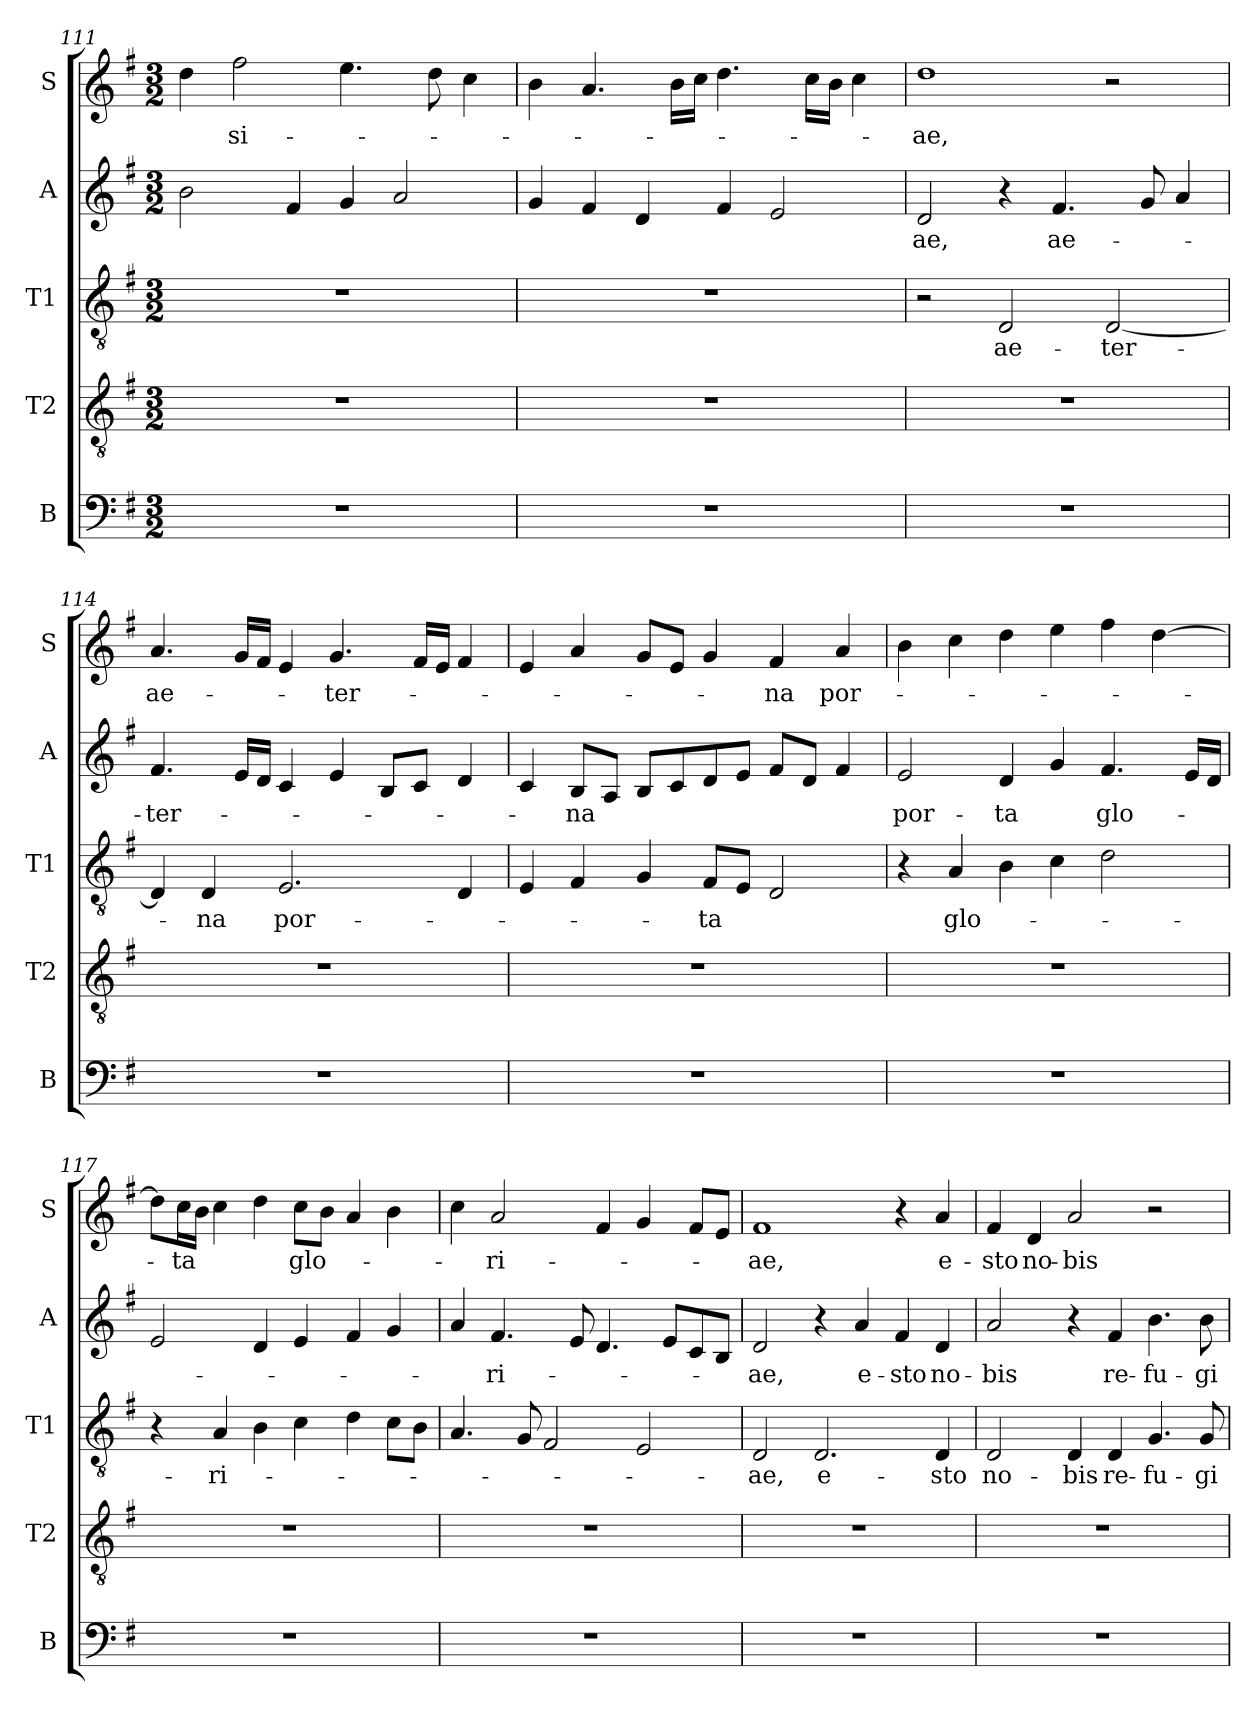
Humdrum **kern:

**kern	**kern	**kern	**text	**kern	**text	**kern	**text
*part5	*part4	*part3	*part3	*part2	*part2	*part1	*part1
*staff5	*staff4	*staff3	*staff3	*staff2	*staff2	*staff1	*staff1
*I"B	*I"T2	*I"T1	*	*I"A	*	*I"S	*
*I'B	*I'T2	*I'T1	*	*I'A	*	*I'S	*
*clefF4	*clefGv2	*clefGv2	*	*clefG2	*	*clefG2	*
*k[f#]	*k[f#]	*k[f#]	*	*k[f#]	*	*k[f#]	*
*M3/2	*M3/2	*M3/2	*	*M3/2	*	*M3/2	*
=111	=111	=111	=111	=111	=111	=111	=111
1.r	1.r	1.r	.	2b\	.	4dd\	.
!	!	!	!	!	!	!	!LO:LY:b
.	.	.	.	.	.	2ff#\	-si-
.	.	.	.	4f#/	.	.	.
.	.	.	.	4g/	.	4.ee\	.
.	.	.	.	2a/	.	.	.
.	.	.	.	.	.	8dd\	.
.	.	.	.	.	.	4cc\	.
=112	=112	=112	=112	=112	=112	=112	=112
1.r	1.r	1.r	.	4g/	.	4b\	.
.	.	.	.	4f#/	.	4.a/	.
.	.	.	.	4d/	.	.	.
.	.	.	.	.	.	16b\LL	.
.	.	.	.	.	.	16cc\JJ	.
.	.	.	.	4f#/	.	4.dd\	.
.	.	.	.	2e/	.	.	.
.	.	.	.	.	.	16cc\LL	.
.	.	.	.	.	.	16b\JJ	.
.	.	.	.	.	.	4cc\	.
!!LO:PB:g=z
=113	=113	=113	=113	=113	=113	=113	=113
!	!	!	!	!	!LO:LY:b	!	!LO:LY:b
1.r	1.r	2r	.	2d/	-ae,	1dd	-ae,
!	!	!	!LO:LY:b	!	!	!	!
.	.	2D/	ae-	4r	.	.	.
!	!	!	!	!	!LO:LY:b	!	!
.	.	.	.	4.f#/	ae-	.	.
!	!	!	!LO:LY:b	!	!	!	!
.	.	[2D/	-ter-	.	.	2r	.
.	.	.	.	8g/	.	.	.
.	.	.	.	4a/	.	.	.
=114	=114	=114	=114	=114	=114	=114	=114
!	!	!	!	!	!LO:LY:b	!	!LO:LY:b
1.r	1.r	4D/]	.	4.f#/	-ter-	4.a/	ae-
!	!	!	!LO:LY:b	!	!	!	!
.	.	4D/	-na	.	.	.	.
.	.	.	.	16e/LL	.	16g/LL	.
.	.	.	.	16d/JJ	.	16f#/JJ	.
!	!	!	!LO:LY:b	!	!	!	!
.	.	2.E/	por-	4c/	.	4e/	.
!	!	!	!	!	!	!	!LO:LY:b
.	.	.	.	4e/	.	4.g/	-ter-
.	.	.	.	8B/L	.	.	.
.	.	.	.	8c/J	.	16f#/LL	.
.	.	.	.	.	.	16e/JJ	.
.	.	4D/	.	4d/	.	4f#/	.
=115	=115	=115	=115	=115	=115	=115	=115
1.r	1.r	4E/	.	4c/	.	4e/	.
!	!	!	!	!	!LO:LY:b	!	!
.	.	4F#/	.	8B/L	-na	4a/	.
.	.	.	.	8A/J	.	.	.
.	.	4G/	.	8B/L	.	8g/L	.
.	.	.	.	8c/	.	8e/J	.
!	!	!	!LO:LY:b	!	!	!	!
.	.	8F#/L	-ta	8d/	.	4g/	.
.	.	8E/J	.	8e/J	.	.	.
!	!	!	!	!	!	!	!LO:LY:b
.	.	2D/	.	8f#/L	.	4f#/	-na
.	.	.	.	8d/J	.	.	.
!	!	!	!	!	!	!	!LO:LY:b
.	.	.	.	4f#/	.	4a/	por-
=116	=116	=116	=116	=116	=116	=116	=116
!	!	!	!	!	!LO:LY:b	!	!
1.r	1.r	4r	.	2e/	por-	4b\	.
!	!	!	!LO:LY:b	!	!	!	!
.	.	4A/	glo-	.	.	4cc\	.
!	!	!	!	!	!LO:LY:b	!	!
.	.	4B\	.	4d/	-ta	4dd\	.
.	.	4c\	.	4g/	.	4ee\	.
!	!	!	!	!	!LO:LY:b	!	!
.	.	2d\	.	4.f#/	glo-	4ff#\	.
.	.	.	.	.	.	[4dd\	.
.	.	.	.	16e/LL	.	.	.
.	.	.	.	16d/JJ	.	.	.
!!LO:LB:g=z
=117	=117	=117	=117	=117	=117	=117	=117
1.r	1.r	4r	.	2e/	.	8dd\L]	.
!	!	!	!	!	!	!	!LO:LY:b
.	.	.	.	.	.	16cc\L	-ta
.	.	.	.	.	.	16b\JJ	.
!	!	!	!LO:LY:b	!	!	!	!
.	.	4A/	-ri-	.	.	4cc\	.
.	.	4B\	.	4d/	.	4dd\	.
!	!	!	!	!	!	!	!LO:LY:b
.	.	4c\	.	4e/	.	8cc\L	glo-
.	.	.	.	.	.	8b\J	.
.	.	4d\	.	4f#/	.	4a/	.
.	.	8c\L	.	4g/	.	4b\	.
.	.	8B\J	.	.	.	.	.
=118	=118	=118	=118	=118	=118	=118	=118
1.r	1.r	4.A/	.	4a/	.	4cc\	.
!	!	!	!	!	!LO:LY:b	!	!LO:LY:b
.	.	.	.	4.f#/	-ri-	2a/	-ri-
.	.	8G/	.	.	.	.	.
.	.	2F#/	.	.	.	.	.
.	.	.	.	8e/	.	.	.
.	.	.	.	4.d/	.	4f#/	.
.	.	2E/	.	.	.	4g/	.
.	.	.	.	8e/L	.	.	.
.	.	.	.	8c/	.	8f#/L	.
.	.	.	.	8B/J	.	8e/J	.
=119	=119	=119	=119	=119	=119	=119	=119
!	!	!	!LO:LY:b	!	!LO:LY:b	!	!LO:LY:b
1.r	1.r	2D/	-ae,	2d/	-ae,	1f#	-ae,
!	!	!	!LO:LY:b	!	!	!	!
.	.	2.D/	e-	4r	.	.	.
!	!	!	!	!	!LO:LY:b	!	!
.	.	.	.	4a/	e-	.	.
!	!	!	!	!	!LO:LY:b	!	!
.	.	.	.	4f#/	-sto	4r	.
!	!	!	!LO:LY:b	!	!LO:LY:b	!	!LO:LY:b
.	.	4D/	-sto	4d/	no-	4a/	e-
!!LO:LB:g=z
=120	=120	=120	=120	=120	=120	=120	=120
!	!	!	!LO:LY:b	!	!LO:LY:b	!	!LO:LY:b
1.r	1.r	2D/	no-	2a/	-bis	4f#/	-sto
!	!	!	!	!	!	!	!LO:LY:b
.	.	.	.	.	.	4d/	no-
!	!	!	!LO:LY:b	!	!	!	!LO:LY:b
.	.	4D/	-bis	4r	.	2a/	-bis
!	!	!	!LO:LY:b	!	!LO:LY:b	!	!
.	.	4D/	re-	4f#/	re-	.	.
!	!	!	!LO:LY:b	!	!LO:LY:b	!	!
.	.	4.G/	-fu-	4.b\	-fu-	2r	.
!	!	!	!LO:LY:b	!	!LO:LY:b	!	!
.	.	8G/	-gi-	8b\	-gi-	.	.
=	=	=	=	=	=	=	=
*-	*-	*-	*-	*-	*-	*-	*-
